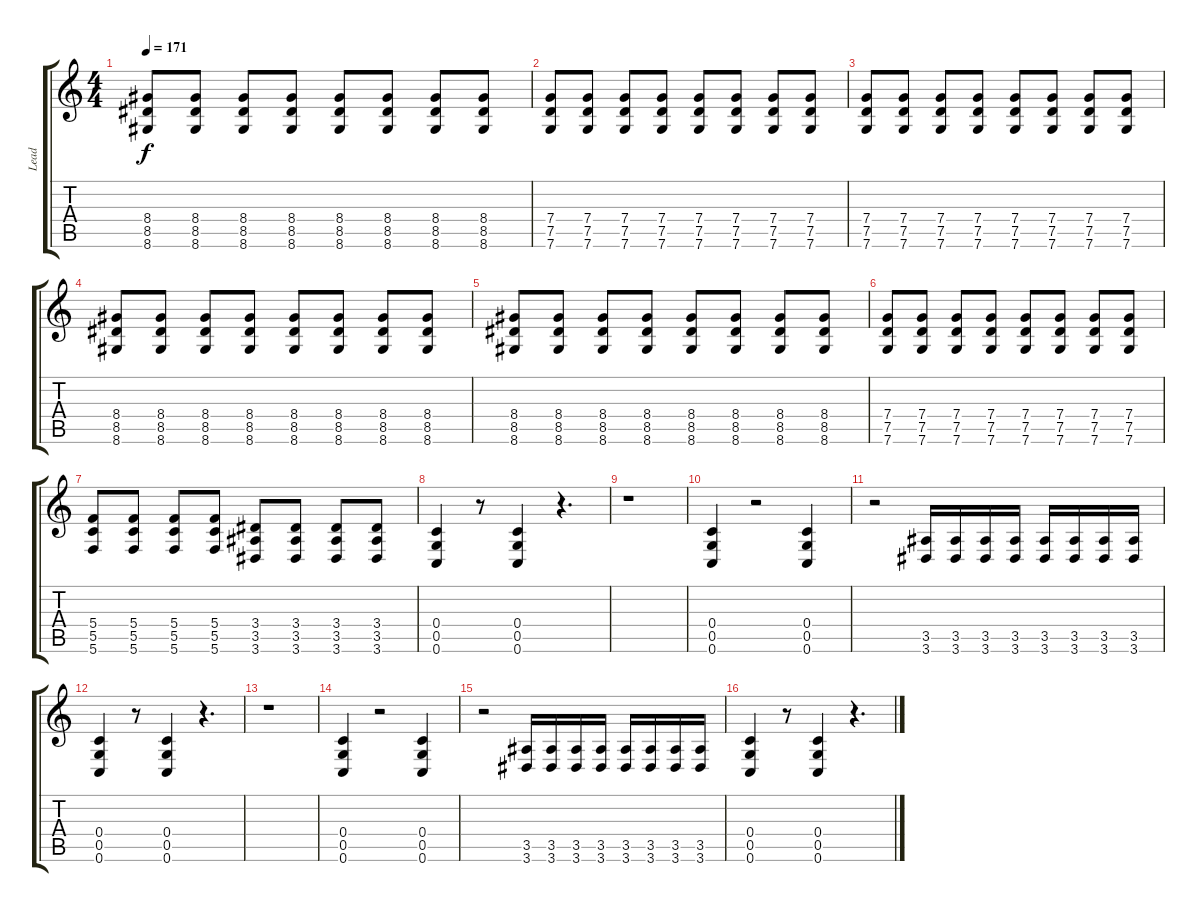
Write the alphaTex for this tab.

\track ("Lead" "Lead") {instrument distortionguitar}
\staff {score tabs}
\tuning (D4 A3 F3 C3 G2 C2) {hide}
\ts (4 4)
\tempo 171
\clef g2
\ks c
(8.4 8.5 8.6).8{dy f} (8.4 8.5 8.6).8 (8.4 8.5 8.6).8 (8.4 8.5 8.6).8 (8.4 8.5 8.6).8 (8.4 8.5 8.6).8 (8.4 8.5 8.6).8 (8.4 8.5 8.6).8 |
(7.4 7.5 7.6).8 (7.4 7.5 7.6).8 (7.4 7.5 7.6).8 (7.4 7.5 7.6).8 (7.4 7.5 7.6).8 (7.4 7.5 7.6).8 (7.4 7.5 7.6).8 (7.4 7.5 7.6).8 |
(7.4 7.5 7.6).8 (7.4 7.5 7.6).8 (7.4 7.5 7.6).8 (7.4 7.5 7.6).8 (7.4 7.5 7.6).8 (7.4 7.5 7.6).8 (7.4 7.5 7.6).8 (7.4 7.5 7.6).8 |
(8.4 8.5 8.6).8 (8.4 8.5 8.6).8 (8.4 8.5 8.6).8 (8.4 8.5 8.6).8 (8.4 8.5 8.6).8 (8.4 8.5 8.6).8 (8.4 8.5 8.6).8 (8.4 8.5 8.6).8 |
(8.4 8.5 8.6).8 (8.4 8.5 8.6).8 (8.4 8.5 8.6).8 (8.4 8.5 8.6).8 (8.4 8.5 8.6).8 (8.4 8.5 8.6).8 (8.4 8.5 8.6).8 (8.4 8.5 8.6).8 |
(7.4 7.5 7.6).8 (7.4 7.5 7.6).8 (7.4 7.5 7.6).8 (7.4 7.5 7.6).8 (7.4 7.5 7.6).8 (7.4 7.5 7.6).8 (7.4 7.5 7.6).8 (7.4 7.5 7.6).8 |
(5.4 5.5 5.6).8 (5.4 5.5 5.6).8 (5.4 5.5 5.6).8 (5.4 5.5 5.6).8 (3.4 3.5 3.6).8 (3.4 3.5 3.6).8 (3.4 3.5 3.6).8 (3.4 3.5 3.6).8 |
(0.4 0.5 0.6).4 r.8 (0.4 0.5 0.6).4 r.4{d} |
r.1 |
(0.4 0.5 0.6).4 r.2 (0.4 0.5 0.6).4 |
r.2 (3.5 3.6).16 (3.5 3.6).16 (3.5 3.6).16 (3.5 3.6).16 (3.5 3.6).16 (3.5 3.6).16 (3.5 3.6).16 (3.5 3.6).16 |
(0.4 0.5 0.6).4 r.8 (0.4 0.5 0.6).4 r.4{d} |
r.1 |
(0.4 0.5 0.6).4 r.2 (0.4 0.5 0.6).4 |
r.2 (3.5 3.6).16 (3.5 3.6).16 (3.5 3.6).16 (3.5 3.6).16 (3.5 3.6).16 (3.5 3.6).16 (3.5 3.6).16 (3.5 3.6).16 |
(0.4 0.5 0.6).4 r.8 (0.4 0.5 0.6).4 r.4{d}
